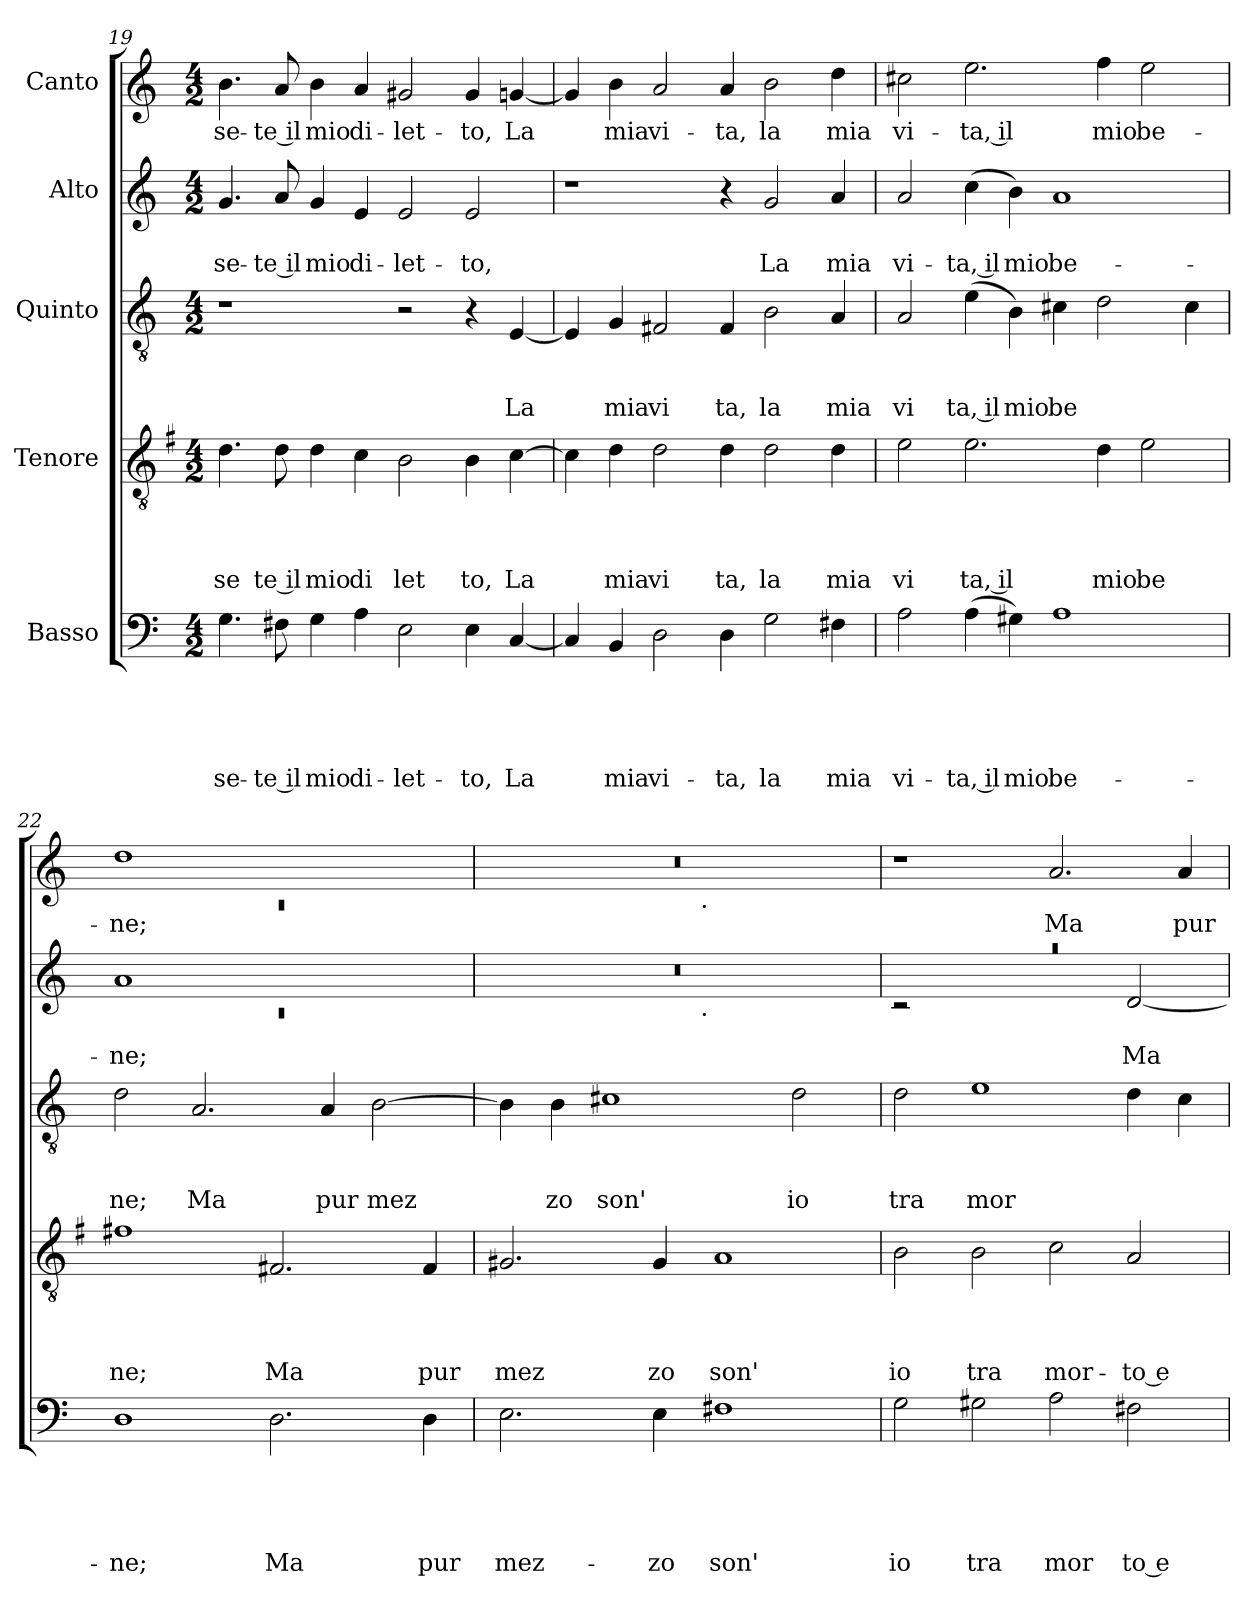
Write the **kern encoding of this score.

**kern	**text	**text	**text	**text	**text	**kern	**text	**text	**text	**text	**kern	**text	**text	**text	**kern	**text	**text	**kern	**text
*part5	*part5	*part5	*part5	*part5	*part5	*part4	*part4	*part4	*part4	*part4	*part3	*part3	*part3	*part3	*part2	*part2	*part2	*part1	*part1
*staff5	*staff5	*staff5	*staff5	*staff5	*staff5	*staff4	*staff4	*staff4	*staff4	*staff4	*staff3	*staff3	*staff3	*staff3	*staff2	*staff2	*staff2	*staff1	*staff1
*I"Basso	*	*	*	*	*	*I"Tenore	*	*	*	*	*I"Quinto	*	*	*	*I"Alto	*	*	*I"Canto	*
*clefF4	*	*	*	*	*	*clefGv2	*	*	*	*	*clefGv2	*	*	*	*clefG2	*	*	*clefG2	*
*	*	*	*	*	*	*ITrd-3c-5	*	*	*	*	*	*	*	*	*	*	*	*	*
*k[]	*	*	*	*	*	*k[]	*	*	*	*	*k[]	*	*	*	*k[]	*	*	*k[]	*
*C:	*	*	*	*	*	*C:	*	*	*	*	*C:	*	*	*	*C:	*	*	*C:	*
*M4/2	*	*	*	*	*	*M4/2	*	*	*	*	*M4/2	*	*	*	*M4/2	*	*	*M4/2	*
=19	=19	=19	=19	=19	=19	=19	=19	=19	=19	=19	=19	=19	=19	=19	=19	=19	=19	=19	=19
!	!	!	!	!	!LO:LY:b	!	!	!	!	!LO:LY:b	!	!	!	!	!	!	!LO:LY:b	!	!LO:LY:b
4.G\	.	.	.	.	se-	4.g\	.	.	.	se	1r	.	.	.	4.g/	.	se-	4.b\	se-
!	!	!	!	!	!LO:LY:b:rj	!	!	!	!	!LO:LY:b:rj	!	!	!	!	!	!	!LO:LY:b:rj	!	!LO:LY:b:rj
8F#X\	.	.	.	.	-te il	8g\	.	.	.	te il	.	.	.	.	8a/	.	-te il	8a/	-te il
!	!	!	!	!	!LO:LY:b	!	!	!	!	!LO:LY:b	!	!	!	!	!	!	!LO:LY:b	!	!LO:LY:b
4G\	.	.	.	.	mio	4g\	.	.	.	mio	.	.	.	.	4g/	.	mio	4b\	mio
!	!	!	!	!	!LO:LY:b	!	!	!	!	!LO:LY:b	!	!	!	!	!	!	!LO:LY:b	!	!LO:LY:b
4A\	.	.	.	.	di-	4f\	.	.	.	di	.	.	.	.	4e/	.	di-	4a/	di-
!	!	!	!	!	!LO:LY:b	!	!	!	!	!LO:LY:b	!	!	!	!	!	!	!LO:LY:b	!	!LO:LY:b
2E\	.	.	.	.	-let-	2e\	.	.	.	let	2r	.	.	.	2e/	.	-let-	2g#X/	-let-
!	!	!	!	!	!LO:LY:b	!	!	!	!	!LO:LY:b	!	!	!	!	!	!	!LO:LY:b	!	!LO:LY:b
4E\	.	.	.	.	-to,	4e\	.	.	.	to,	4r	.	.	.	2e/	.	-to,	4g#/	-to,
!	!	!	!	!	!LO:LY:b	!	!	!	!	!LO:LY:b	!	!	!	!LO:LY:b	!	!	!	!	!LO:LY:b
[<4C/	.	.	.	.	La	[>4f\	.	.	.	La	[<4E/	.	.	La	.	.	.	[<4gn/	La
=20	=20	=20	=20	=20	=20	=20	=20	=20	=20	=20	=20	=20	=20	=20	=20	=20	=20	=20	=20
4C/]	.	.	.	.	.	4f\]	.	.	.	.	4E/]	.	.	.	1r	.	.	4g/]	.
!	!	!	!	!	!LO:LY:b	!	!	!	!	!LO:LY:b	!	!	!	!LO:LY:b	!	!	!	!	!LO:LY:b
4BB/	.	.	.	.	mia	4g\	.	.	.	mia	4G/	.	.	mia	.	.	.	4b\	mia
!	!	!	!	!	!LO:LY:b	!	!	!	!	!LO:LY:b	!	!	!	!LO:LY:b	!	!	!	!	!LO:LY:b
2D\	.	.	.	.	vi-	2g\	.	.	.	vi	2F#X/	.	.	vi	.	.	.	2a/	vi-
!	!	!	!	!	!LO:LY:b	!	!	!	!	!LO:LY:b	!	!	!	!LO:LY:b	!	!	!	!	!LO:LY:b
4D\	.	.	.	.	-ta,	4g\	.	.	.	ta,	4F#/	.	.	ta,	4r	.	.	4a/	-ta,
!	!	!	!	!	!LO:LY:b	!	!	!	!	!LO:LY:b	!	!	!	!LO:LY:b	!	!	!LO:LY:b	!	!LO:LY:b
2G\	.	.	.	.	la	2g\	.	.	.	la	2B\	.	.	la	2g/	.	La	2b\	la
!	!	!	!	!	!LO:LY:b	!	!	!	!	!LO:LY:b	!	!	!	!LO:LY:b	!	!	!LO:LY:b	!	!LO:LY:b
4F#X\	.	.	.	.	mia	4g\	.	.	.	mia	4A/	.	.	mia	4a/	.	mia	4dd\	mia
=21	=21	=21	=21	=21	=21	=21	=21	=21	=21	=21	=21	=21	=21	=21	=21	=21	=21	=21	=21
!	!	!	!	!	!LO:LY:b	!	!	!	!	!LO:LY:b	!	!	!	!LO:LY:b	!	!	!LO:LY:b	!	!LO:LY:b
2A\	.	.	.	.	vi-	2a\	.	.	.	vi	2A/	.	.	vi	2a/	.	vi-	2cc#X\	vi-
!	!	!	!	!	!LO:LY:b:rj	!	!	!	!	!LO:LY:b:rj	!	!	!	!LO:LY:b:rj	!	!	!LO:LY:b:rj	!	!LO:LY:b:rj
(<4A\	.	.	.	.	-ta, il	2.a\	.	.	.	ta, il	(<4e\	.	.	ta, il	(<4cc\	.	-ta, il	2.ee\	-ta, il
!	!	!	!	!	!LO:LY:b	!	!	!	!	!	!	!	!	!LO:LY:b	!	!	!LO:LY:b	!	!
4G#X\)	.	.	.	.	mio	.	.	.	.	.	4B\)	.	.	mio	4b\)	.	mio	.	.
!	!	!	!	!	!LO:LY:b	!	!	!	!	!	!	!	!	!LO:LY:b	!	!	!LO:LY:b	!	!
1A	.	.	.	.	be-	.	.	.	.	.	4c#X\	.	.	be	1a	.	be-	.	.
!	!	!	!	!	!	!	!	!	!	!LO:LY:b	!	!	!	!	!	!	!	!	!LO:LY:b
.	.	.	.	.	.	4g\	.	.	.	mio	2d\	.	.	.	.	.	.	4ff\	mio
!	!	!	!	!	!	!	!	!	!	!LO:LY:b	!	!	!	!	!	!	!	!	!LO:LY:b
.	.	.	.	.	.	2a\	.	.	.	be	.	.	.	.	.	.	.	2ee\	be-
.	.	.	.	.	.	.	.	.	.	.	4c#\	.	.	.	.	.	.	.	.
=22	=22	=22	=22	=22	=22	=22	=22	=22	=22	=22	=22	=22	=22	=22	=22	=22	=22	=22	=22
*	*	*	*	*	*	*	*	*	*	*	*	*	*	*	*^	*	*	*^	*
!	!	!	!	!	!LO:LY:b	!	!	!	!	!LO:LY:b	!	!	!	!LO:LY:b	!	!LO:N:vis=1	!	!LO:LY:b	!	!LO:N:vis=1	!LO:LY:b
1D	.	.	.	.	-ne;	1bn	.	.	.	ne;	2d\	.	.	ne;	1a	0rc	.	-ne;	1dd	0rc	-ne;
!	!	!	!	!	!	!	!	!	!	!	!	!	!	!LO:LY:b	!	!	!	!	!	!	!
.	.	.	.	.	.	.	.	.	.	.	2.A/	.	.	Ma	.	.	.	.	.	.	.
!	!	!	!	!	!LO:LY:b	!	!	!	!	!LO:LY:b	!	!	!	!	!	!	!	!	!	!	!
2.D\	.	.	.	.	Ma	2.Bn/	.	.	.	Ma	.	.	.	.	1ryy	.	.	.	1ryy	.	.
!	!	!	!	!	!	!	!	!	!	!	!	!	!	!LO:LY:b	!	!	!	!	!	!	!
.	.	.	.	.	.	.	.	.	.	.	4A/	.	.	pur	.	.	.	.	.	.	.
!	!	!	!	!	!	!	!	!	!	!	!	!	!	!LO:LY:b	!	!	!	!	!	!	!
.	.	.	.	.	.	.	.	.	.	.	[>2B\	.	.	mez	.	.	.	.	.	.	.
!	!	!	!	!	!LO:LY:b	!	!	!	!	!LO:LY:b	!	!	!	!	!	!	!	!	!	!	!
4D\	.	.	.	.	pur	4B/	.	.	.	pur	.	.	.	.	.	.	.	.	.	.	.
=23	=23	=23	=23	=23	=23	=23	=23	=23	=23	=23	=23	=23	=23	=23	=23	=23	=23	=23	=23	=23	=23
!	!	!	!	!	!LO:LY:b	!	!	!	!	!LO:LY:b	!	!	!	!	!	!	!	!	!	!	!
2.E\	.	.	.	.	mez-	2.c#X/	.	.	.	mez	4B\]	.	.	.	0r	2ryy	.	.	0r	2ryy	.
!	!	!	!	!	!	!	!	!	!	!	!	!	!	!LO:LY:b	!	!	!	!	!	!	!
.	.	.	.	.	.	.	.	.	.	.	4B\	.	.	zo	.	.	.	.	.	.	.
!	!	!	!	!	!	!	!	!	!	!	!	!	!	!LO:LY:b	!	!	!	!	!	!	!
.	.	.	.	.	.	.	.	.	.	.	1c#X	.	.	son'	.	4...ryy	.	.	.	4...ryy	.
!	!	!	!	!	!LO:LY:b	!	!	!	!	!LO:LY:b	!	!	!	!	!	!	!	!	!	!	!
4E\	.	.	.	.	-zo	4c#/	.	.	.	zo	.	.	.	.	.	.	.	.	.	.	.
!	!	!	!	!	!	!	!	!	!	!	!	!	!	!	!	!	!	!	!	!LO:TX:b:t=.	!
!	!	!	!	!	!	!	!	!	!	!	!	!	!	!	!	!LO:TX:b:t=.	!	!	!	!	!
.	.	.	.	.	.	.	.	.	.	.	.	.	.	.	.	1ryy	.	.	.	1ryy	.
!	!	!	!	!	!LO:LY:b	!	!	!	!	!LO:LY:b	!	!	!	!	!	!	!	!	!	!	!
1F#X	.	.	.	.	son'	1d	.	.	.	son'	.	.	.	.	.	.	.	.	.	.	.
!	!	!	!	!	!	!	!	!	!	!	!	!	!	!LO:LY:b	!	!	!	!	!	!	!
.	.	.	.	.	.	.	.	.	.	.	2d\	.	.	io	.	.	.	.	.	.	.
.	.	.	.	.	.	.	.	.	.	.	.	.	.	.	.	32ryy	.	.	.	32ryy	.
!!LO:LB:g=z
=24	=24	=24	=24	=24	=24	=24	=24	=24	=24	=24	=24	=24	=24	=24	=24	=24	=24	=24	=24	=24	=24
!	!	!	!	!	!LO:LY:b	!	!	!	!	!LO:LY:b	!	!	!	!LO:LY:b	!LO:N:vis=1	!	!	!	!	!	!
*	*	*	*	*	*	*	*	*	*	*	*	*	*	*	*	*	*	*	*v	*v	*
2G\	.	.	.	.	io	2e\	.	.	.	io	2d\	.	.	tra	0raa	2rc	.	.	1r	.
!	!	!	!	!	!LO:LY:b	!	!	!	!	!LO:LY:b	!	!	!	!LO:LY:b	!	!	!	!	!	!
2G#X\	.	.	.	.	tra	2e\	.	.	.	tra	1e	.	.	mor	.	1ryy	.	.	.	.
!	!	!	!	!	!LO:LY:b	!	!	!	!	!LO:LY:b	!	!	!	!	!	!	!	!	!	!LO:LY:b
2A\	.	.	.	.	mor	2f\	.	.	.	mor-	.	.	.	.	.	.	.	.	2.a/	Ma
!	!	!	!	!	!LO:LY:b:rj	!	!	!	!	!LO:LY:b:rj	!	!	!	!	!	!	!	!LO:LY:b	!	!
2F#X\	.	.	.	.	to e	2d/	.	.	.	-to e	4d\	.	.	.	.	[<2d/	.	Ma	.	.
!	!	!	!	!	!	!	!	!	!	!	!	!	!	!	!	!	!	!	!	!LO:LY:b
.	.	.	.	.	.	.	.	.	.	.	4c\	.	.	.	.	.	.	.	4a/	pur
*	*	*	*	*	*	*	*	*	*	*	*	*	*	*	*v	*v	*	*	*	*
=	=	=	=	=	=	=	=	=	=	=	=	=	=	=	=	=	=	=	=
*-	*-	*-	*-	*-	*-	*-	*-	*-	*-	*-	*-	*-	*-	*-	*-	*-	*-	*-	*-
